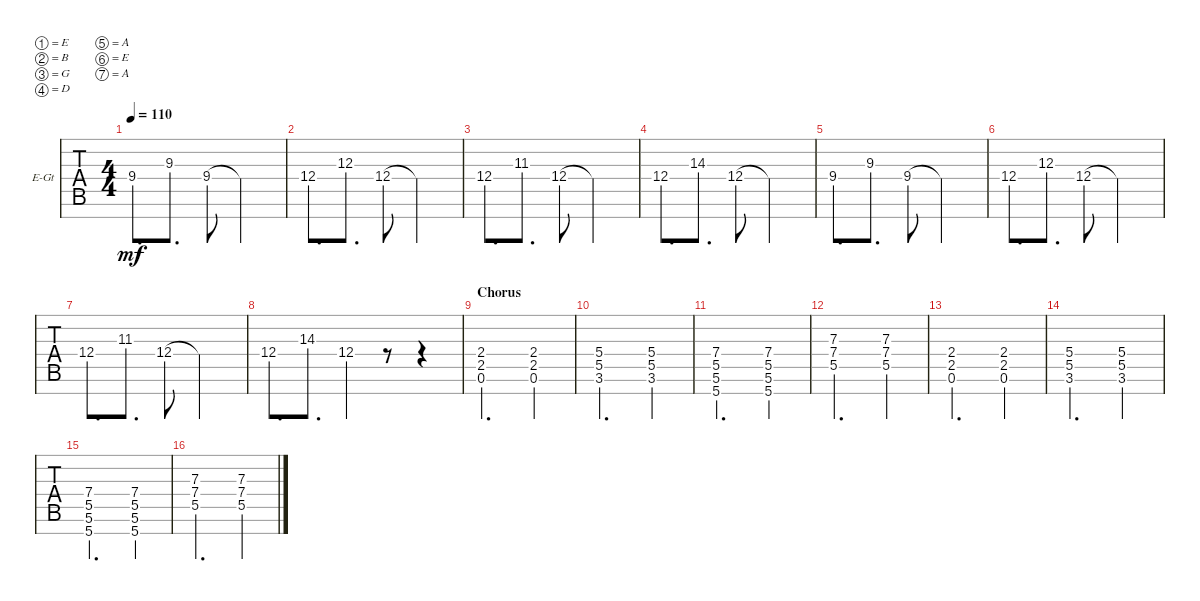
\defaultSystemsLayout 4
\bracketExtendMode groupsimilarinstruments
\firstSystemTrackNameOrientation horizontal
\otherSystemsTrackNameOrientation horizontal
\track ("Cole Train" "E-Gt") {instrument distortionguitar}
\staff {tabs}
\tuning (E4 B3 G3 D3 A2 E2 A1)
\ts (4 4)
\tempo 110
\clef g2
\ks c
9.4.8{d dy mf} 9.3.8{d} 9.4.8 9.4{t}.2 |
12.4.8{d} 12.3.8{d} 12.4.8 12.4{t}.2 |
12.4.8{d} 11.3.8{d} 12.4.8 12.4{t}.2 |
12.4.8{d} 14.3.8{d} 12.4.8 12.4{t}.2 |
9.4.8{d} 9.3.8{d} 9.4.8 9.4{t}.2 |
12.4.8{d} 12.3.8{d} 12.4.8 12.4{t}.2 |
12.4.8{d} 11.3.8{d} 12.4.8 12.4{t}.2 |
12.4.8{d} 14.3.8{d} 12.4.4 r.8 r.4 |
\section ("" "Chorus")
(0.6 2.5 2.4).2{d} (2.4 2.5 0.6).4 |
(3.6 5.5 5.4).2{d} (5.4 5.5 3.6).4 |
(5.5 7.4 5.6 5.7).2{d} (7.4 5.5 5.6 5.7).4 |
(5.5 7.4 7.3).2{d} (7.4 5.5 7.3).4 |
(0.6 2.5 2.4).2{d} (2.4 2.5 0.6).4 |
(3.6 5.5 5.4).2{d} (5.4 5.5 3.6).4 |
(5.5 7.4 5.6 5.7).2{d} (7.4 5.5 5.6 5.7).4 |
(5.5 7.4 7.3).2{d} (7.4 5.5 7.3).4
